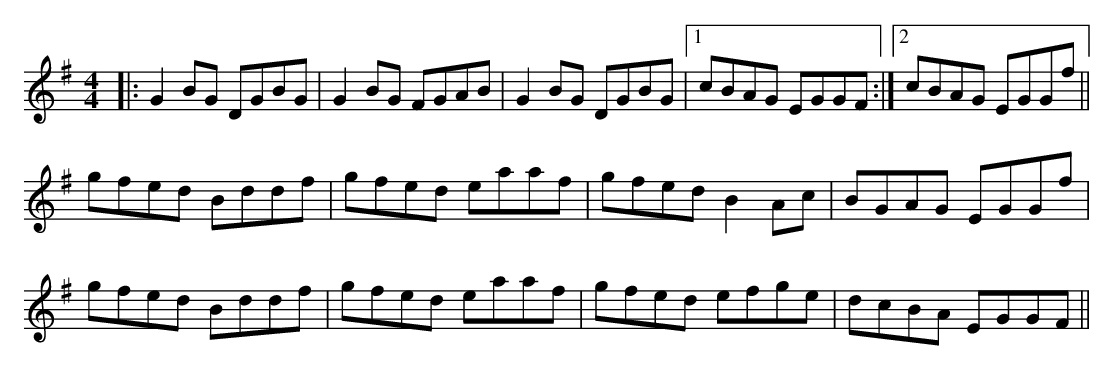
X:1
M:4/4
K:G
|:G2BG DGBG|G2BG FGAB|G2BG DGBG|1 cBAG EGGF:|2 cBAG EGGf||
gfed Bddf|gfed eaaf|gfed B2Ac|BGAG EGGf|
gfed Bddf|gfed eaaf|gfed efge|dcBA EGGF||
